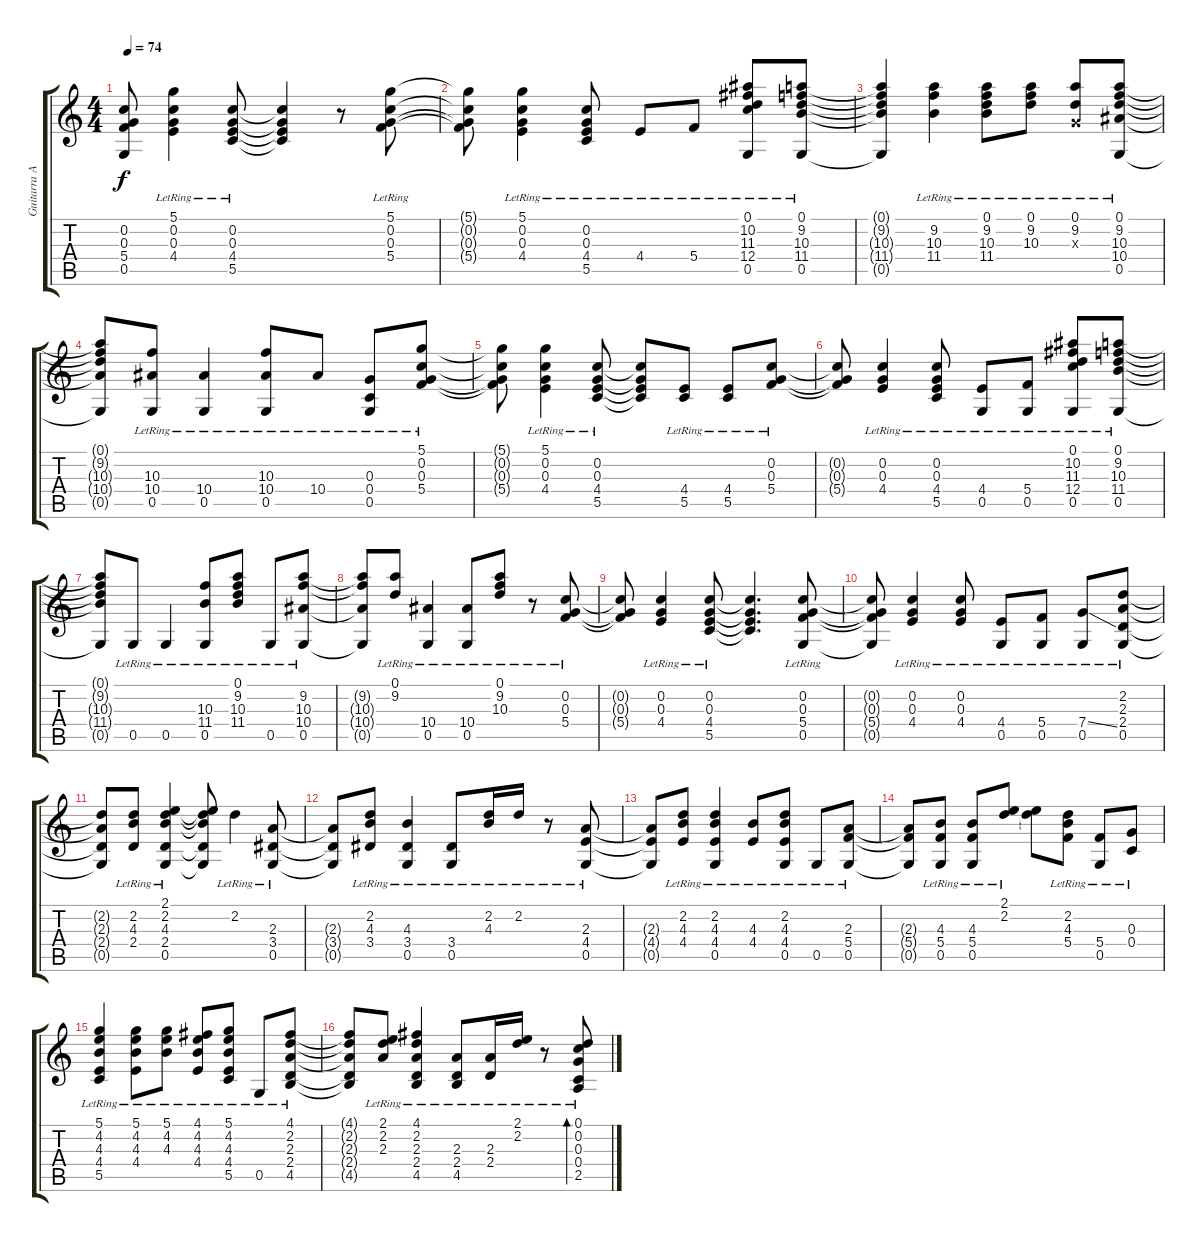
\track ("Guitarra Acustica" "Guitarra A") {instrument acousticguitarsteel}
\staff {score tabs}
\tuning (D4 C4 G3 C3 G2 D2) {hide}
\ts (4 4)
\tempo 74
\clef g2
\ks c
(0.2{t} 0.3{t} 5.4{t} 0.5{t}).8{dy f} (5.1{lr} 0.2{lr} 0.3{lr} 4.4{lr}).4 (0.2{lr} 0.3{lr} 4.4{lr} 5.5{lr}).8 (0.2{t} 0.3{t} 4.4{t} 5.5{t}).4 r.8 (5.1{lr} 0.2{lr} 0.3{lr} 5.4{lr}).8 |
(5.1{t} 0.2{t} 0.3{t} 5.4{t}).8 (5.1{lr} 0.2{lr} 0.3{lr} 4.4{lr}).4 (0.2{lr} 0.3{lr} 4.4{lr} 5.5{lr}).8 4.4{lr}.8 5.4{lr}.8 (0.1{lr} 10.2{lr} 11.3{lr} 12.4{lr} 0.5{lr}).8 (0.1{lr} 9.2{lr} 10.3{lr} 11.4{lr} 0.5{lr}).8 |
(0.1{t} 9.2{t} 10.3{t} 11.4{t} 0.5{t}).4 (9.2{lr} 10.3{lr} 11.4{lr}).4 (0.1{lr} 9.2{lr} 10.3{lr} 11.4{lr}).8 (0.1{lr} 9.2{lr} 10.3{lr}).8 (0.1{lr} 9.2{lr} 0.3{x}).8 (0.1{lr} 9.2{lr} 10.3{lr} 10.4{lr} 0.5{lr}).8 |
(0.1{t} 9.2{t} 10.3{t} 10.4{t} 0.5{t}).8 (10.3{lr} 10.4{lr} 0.5{lr}).8 (10.4{lr} 0.5{lr}).4 (10.3{lr} 10.4{lr} 0.5{lr}).8 10.4{lr}.8 (0.3{lr} 0.4{lr} 0.5{lr}).8 (5.1{lr} 0.2{lr} 0.3{lr} 5.4{lr}).8 |
(5.1{t} 0.2{t} 0.3{t} 5.4{t}).8 (5.1{lr} 0.2{lr} 0.3{lr} 4.4{lr}).4 (0.2{lr} 0.3{lr} 4.4{lr} 5.5{lr}).8 (0.2{t} 0.3{t} 4.4{t} 5.5{t}).8 (4.4{lr} 5.5{lr}).8 (4.4{lr} 5.5{lr}).8 (0.2{lr} 0.3{lr} 5.4{lr}).8 |
(0.2{t} 0.3{t} 5.4{t}).8 (0.2{lr} 0.3{lr} 4.4{lr}).4 (0.2{lr} 0.3{lr} 4.4{lr} 5.5{lr}).8 (4.4{lr} 0.5{lr}).8 (5.4{lr} 0.5{lr}).8 (0.1{lr} 10.2{lr} 11.3{lr} 12.4{lr} 0.5{lr}).8 (0.1{lr} 9.2{lr} 10.3{lr} 11.4{lr} 0.5{lr}).8 |
(0.1{t} 9.2{t} 10.3{t} 11.4{t} 0.5{t}).8 0.5{lr}.8 0.5{lr}.4 (10.3{lr} 11.4{lr} 0.5{lr}).8 (0.1{lr} 9.2{lr} 10.3{lr} 11.4{lr}).8 0.5{lr}.8 (9.2{lr} 10.3{lr} 10.4{lr} 0.5{lr}).8 |
(9.2{t} 10.3{t} 10.4{t} 0.5{t}).8 (0.1{lr} 9.2{lr}).8 (10.4{lr} 0.5{lr}).4 (10.4{lr} 0.5{lr}).8 (0.1{lr} 9.2{lr} 10.3{lr}).8 r.8 (0.2{lr} 0.3{lr} 5.4{lr}).8 |
(0.2{t} 0.3{t} 5.4{t}).8 (0.2{lr} 0.3{lr} 4.4{lr}).4 (0.2{lr} 0.3{lr} 4.4{lr} 5.5{lr}).8 (0.2{t} 0.3{t} 4.4{t} 5.5{t}).4{d} (0.2{lr} 0.3{lr} 5.4{lr} 0.5{lr}).8 |
(0.2{t} 0.3{t} 5.4{t} 0.5{t}).8 (0.2{lr} 0.3{lr} 4.4{lr}).4 (0.2{lr} 0.3{lr} 4.4{lr}).8 (4.4{lr} 0.5{lr}).8 (5.4{lr} 0.5{lr}).8 (7.4{ss} 0.5{lr}).8 (2.2{lr} 2.3{lr} 2.4{lr} 0.5{lr}).8 |
(2.2{t} 2.3{t} 2.4{t} 0.5{t}).8 (2.2{lr} 4.3{lr} 2.4{lr}).8 (2.1{lr} 2.2{lr} 4.3{lr} 2.4{lr} 0.5{lr}).4 (2.1{t} 2.2{t} 4.3{t} 2.4{t} 0.5{t}).8 2.2{lr}.4 (2.3{lr} 3.4{lr} 0.5{lr}).8 |
(2.3{t} 3.4{t} 0.5{t}).8 (2.2{lr} 4.3{lr} 3.4{lr}).8 (4.3{lr} 3.4{lr} 0.5{lr}).4 (3.4{lr} 0.5{lr}).8 (2.2{lr} 4.3{lr}).16 2.2{lr}.16 r.8 (2.3{lr} 4.4{lr} 0.5{lr}).8 |
(2.3{t} 4.4{t} 0.5{t}).8 (2.2{lr} 4.3{lr} 4.4{lr}).8 (2.2{lr} 4.3{lr} 4.4{lr} 0.5{lr}).4 (4.3{lr} 4.4{lr}).8 (2.2{lr} 4.3{lr} 4.4{lr} 0.5{lr}).8 0.5{lr}.8 (2.3{lr} 5.4{lr} 0.5{lr}).8 |
(2.3{t} 5.4{t} 0.5{t}).8 (4.3{lr} 5.4{lr} 0.5{lr}).8 (4.3{lr} 5.4{lr} 0.5{lr}).8 (2.1{lr} 2.2{lr}).8 (2.1{t} 2.2{t}).8 (2.2{lr} 4.3{lr} 5.4{lr}).8 (5.4{lr} 0.5{lr}).8 (0.3{lr} 0.4{lr}).8 |
(5.1{lr} 4.2{lr} 4.3{lr} 4.4{lr} 5.5{lr}).4 (5.1{lr} 4.2{lr} 4.3{lr} 4.4{lr}).8 (5.1{lr} 4.2{lr} 4.3{lr}).8 (4.1{lr} 4.2{lr} 4.3{lr} 4.4{lr}).8 (5.1{lr} 4.2{lr} 4.3{lr} 4.4{lr} 5.5{lr}).8 0.5{lr}.8 (4.1{lr} 2.2{lr} 2.3{lr} 2.4{lr} 4.5{lr}).8 |
(4.1{t} 2.2{t} 2.3{t} 2.4{t} 4.5{t}).8 (2.1{lr} 2.2{lr} 2.3{lr}).8 (4.1{lr} 2.2{lr} 2.3{lr} 2.4{lr} 4.5{lr}).4 (2.3{lr} 2.4{lr} 4.5{lr}).8 (2.3{lr} 2.4{lr}).16 (2.1{lr} 2.2{lr}).16 r.8 (0.1{lr} 0.2{lr} 0.3{lr} 0.4{lr} 2.5{lr}).8{bd 240}
